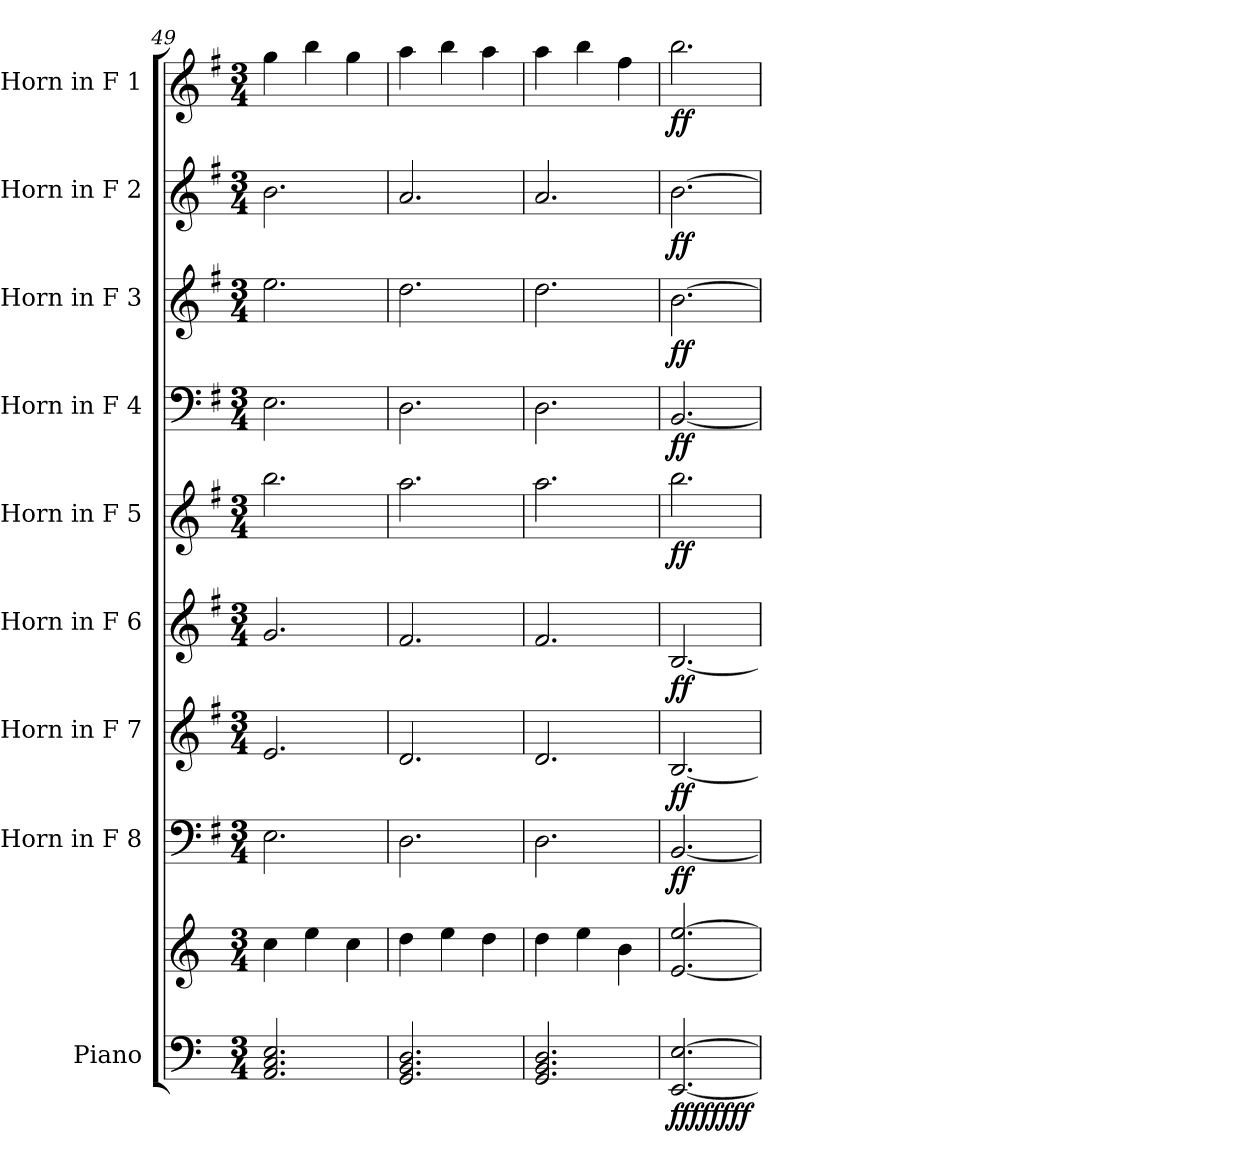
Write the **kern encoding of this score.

**kern	**kern	**dynam	**kern	**dynam	**kern	**dynam	**kern	**dynam	**kern	**dynam	**kern	**dynam	**kern	**dynam	**kern	**dynam	**kern	**dynam
*part9	*part9	*part9	*part8	*part8	*part7	*part7	*part6	*part6	*part5	*part5	*part4	*part4	*part3	*part3	*part2	*part2	*part1	*part1
*staff10	*staff9	*staff9/10	*staff8	*staff8	*staff7	*staff7	*staff6	*staff6	*staff5	*staff5	*staff4	*staff4	*staff3	*staff3	*staff2	*staff2	*staff1	*staff1
*I"Piano	*	*	*I"Horn in F 8	*	*I"Horn in F 7	*	*I"Horn in F 6	*	*I"Horn in F 5	*	*I"Horn in F 4	*	*I"Horn in F 3	*	*I"Horn in F 2	*	*I"Horn in F 1	*
*I'Pno.	*	*	*	*	*	*	*	*	*	*	*	*	*	*	*	*	*	*
*clefF4	*clefG2	*	*clefF4	*	*clefG2	*	*clefG2	*	*clefG2	*	*clefF4	*	*clefG2	*	*clefG2	*	*clefG2	*
*	*	*	*ITrd4c7	*	*ITrd4c7	*	*ITrd4c7	*	*ITrd4c7	*	*ITrd4c7	*	*ITrd4c7	*	*ITrd4c7	*	*ITrd4c7	*
*k[]	*k[]	*	*k[]	*	*k[]	*	*k[]	*	*k[]	*	*k[]	*	*k[]	*	*k[]	*	*k[]	*
*M3/4	*M3/4	*	*M3/4	*	*M3/4	*	*M3/4	*	*M3/4	*	*M3/4	*	*M3/4	*	*M3/4	*	*M3/4	*
=49	=49	=49	=49	=49	=49	=49	=49	=49	=49	=49	=49	=49	=49	=49	=49	=49	=49	=49
2.AA/ 2.C/ 2.E/	4cc\	.	2.AA\	.	2.A/	.	2.c/	.	2.ee\	.	2.AA\	.	2.a\	.	2.e\	.	4cc\	.
.	4ee\	.	.	.	.	.	.	.	.	.	.	.	.	.	.	.	4ee\	.
.	4cc\	.	.	.	.	.	.	.	.	.	.	.	.	.	.	.	4cc\	.
=50	=50	=50	=50	=50	=50	=50	=50	=50	=50	=50	=50	=50	=50	=50	=50	=50	=50	=50
2.GG/ 2.BB/ 2.D/	4dd\	.	2.GG\	.	2.G/	.	2.B/	.	2.dd\	.	2.GG\	.	2.g\	.	2.d/	.	4dd\	.
.	4ee\	.	.	.	.	.	.	.	.	.	.	.	.	.	.	.	4ee\	.
.	4dd\	.	.	.	.	.	.	.	.	.	.	.	.	.	.	.	4dd\	.
=51	=51	=51	=51	=51	=51	=51	=51	=51	=51	=51	=51	=51	=51	=51	=51	=51	=51	=51
2.GG/ 2.BB/ 2.D/	4dd\	.	2.GG\	.	2.G/	.	2.B/	.	2.dd\	.	2.GG\	.	2.g\	.	2.d/	.	4dd\	.
.	4ee\	.	.	.	.	.	.	.	.	.	.	.	.	.	.	.	4ee\	.
.	4b\	.	.	.	.	.	.	.	.	.	.	.	.	.	.	.	4b\	.
!!LO:LB:g=z
=52	=52	=52	=52	=52	=52	=52	=52	=52	=52	=52	=52	=52	=52	=52	=52	=52	=52	=52
!	!	!LO:DY:b=2	!	!	!	!	!	!	!	!	!	!	!	!	!	!	!	!
!	!	!LO:DY:n=1:b=2	!	!	!	!	!	!	!	!	!	!	!	!	!	!	!	!
!	!	!LO:DY:n=2:b	!	!	!	!	!	!	!	!	!	!	!	!	!	!	!	!
!	!	!LO:DY:n=3:b	!	!LO:DY:b	!	!LO:DY:b	!	!LO:DY:b	!	!LO:DY:b	!	!LO:DY:b	!	!LO:DY:b	!	!LO:DY:b	!	!LO:DY:b
[2.EE/ [2.E/	[2.e/ [2.ee/	ff ff ff ff	[2.EE/	ff	[2.E/	ff	[2.E/	ff	2.ee\	ff	[2.EE/	ff	[2.e\	ff	[2.e\	ff	2.ee\	ff
=	=	=	=	=	=	=	=	=	=	=	=	=	=	=	=	=	=	=
*-	*-	*-	*-	*-	*-	*-	*-	*-	*-	*-	*-	*-	*-	*-	*-	*-	*-	*-
